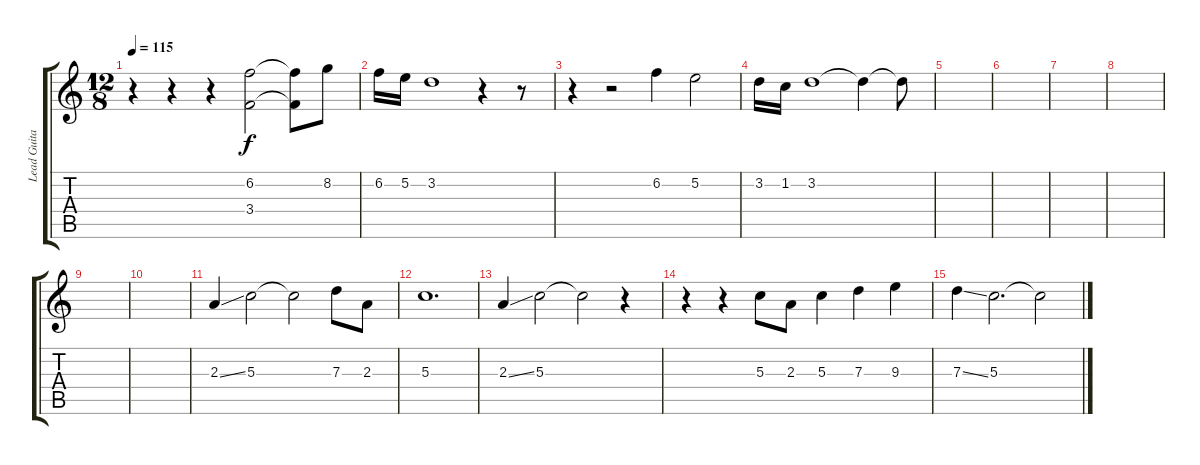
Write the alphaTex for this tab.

\track ("Lead Guitar" "Lead Guita") {instrument distortionguitar}
\staff {score tabs}
\tuning (E4 B3 G3 D3 A2 E2) {hide}
\ts (12 8)
\tempo 115
\clef g2
\ks c
r.4{dy f} r.4 r.4 (6.2 3.4).2 (6.2{t} 3.4{t}).8 8.2.8 |
6.2.16 5.2.16 3.2.1 r.4 r.8 |
r.4 r.2 6.2.4 5.2.2 |
3.2.16 1.2.16 3.2.1 3.2{t}.4 3.2{t}.8 |
|
|
|
|
|
|
2.3{ss}.4 5.3.2 5.3{t}.2 7.3.8 2.3.8 |
5.3.1{d} |
2.3{ss}.4 5.3.2 5.3{t}.2 r.4 |
r.4 r.4 5.3.8 2.3.8 5.3.4 7.3.4 9.3.4 |
7.3{ss}.4 5.3.2{d} 5.3{t}.2
